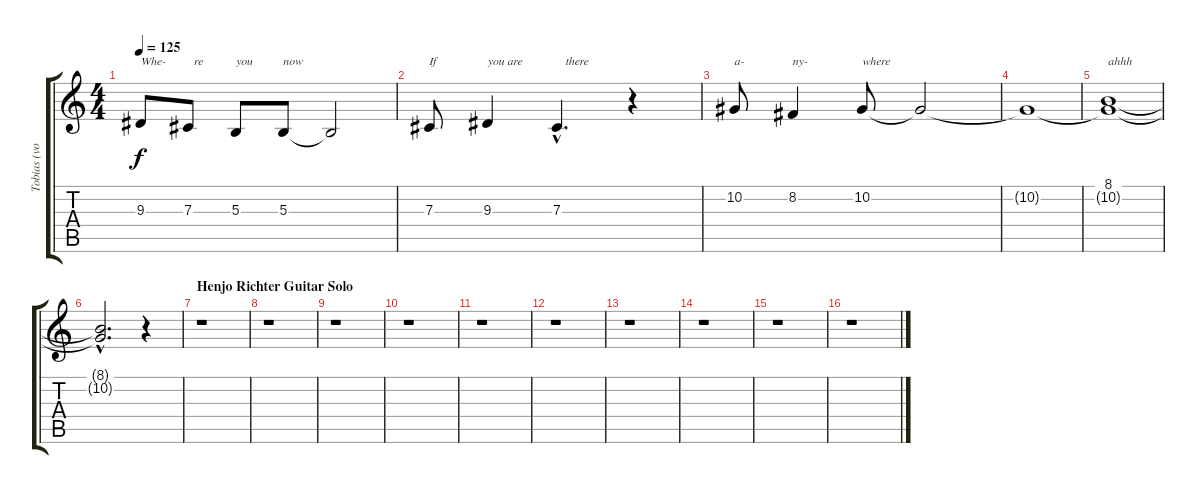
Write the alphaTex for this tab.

\track ("Tobias (vocal)" "Tobias (vo") {instrument choiraahs}
\staff {score tabs}
\tuning (Eb4 Bb3 Gb3 Db3 Ab2 Eb2) {hide}
\ts (4 4)
\tempo 125
\clef g2
\ks c
9.3.8{txt "Whe-" dy f} 7.3.8{txt "  re"} 5.3.8{txt "you"} 5.3.8{txt "now"} 5.3{t}.2 |
7.3.8{txt "If"} 9.3.4{txt "you are"} 7.3{hac}.4{d txt "   there"} r.4 |
10.2.8{txt "a-"} 8.2.4{txt "ny-"} 10.2.8{txt "where"} 10.2{t}.2 |
10.2{t}.1 |
(8.1 10.2{t}).1{txt "ahhh"} |
(8.1{hac t} 10.2{hac t}).2{d} r.4 |
\section ("" "Henjo Richter Guitar Solo")
r.1 |
r.1 |
r.1 |
r.1 |
r.1 |
r.1 |
r.1 |
r.1 |
r.1 |
r.1
